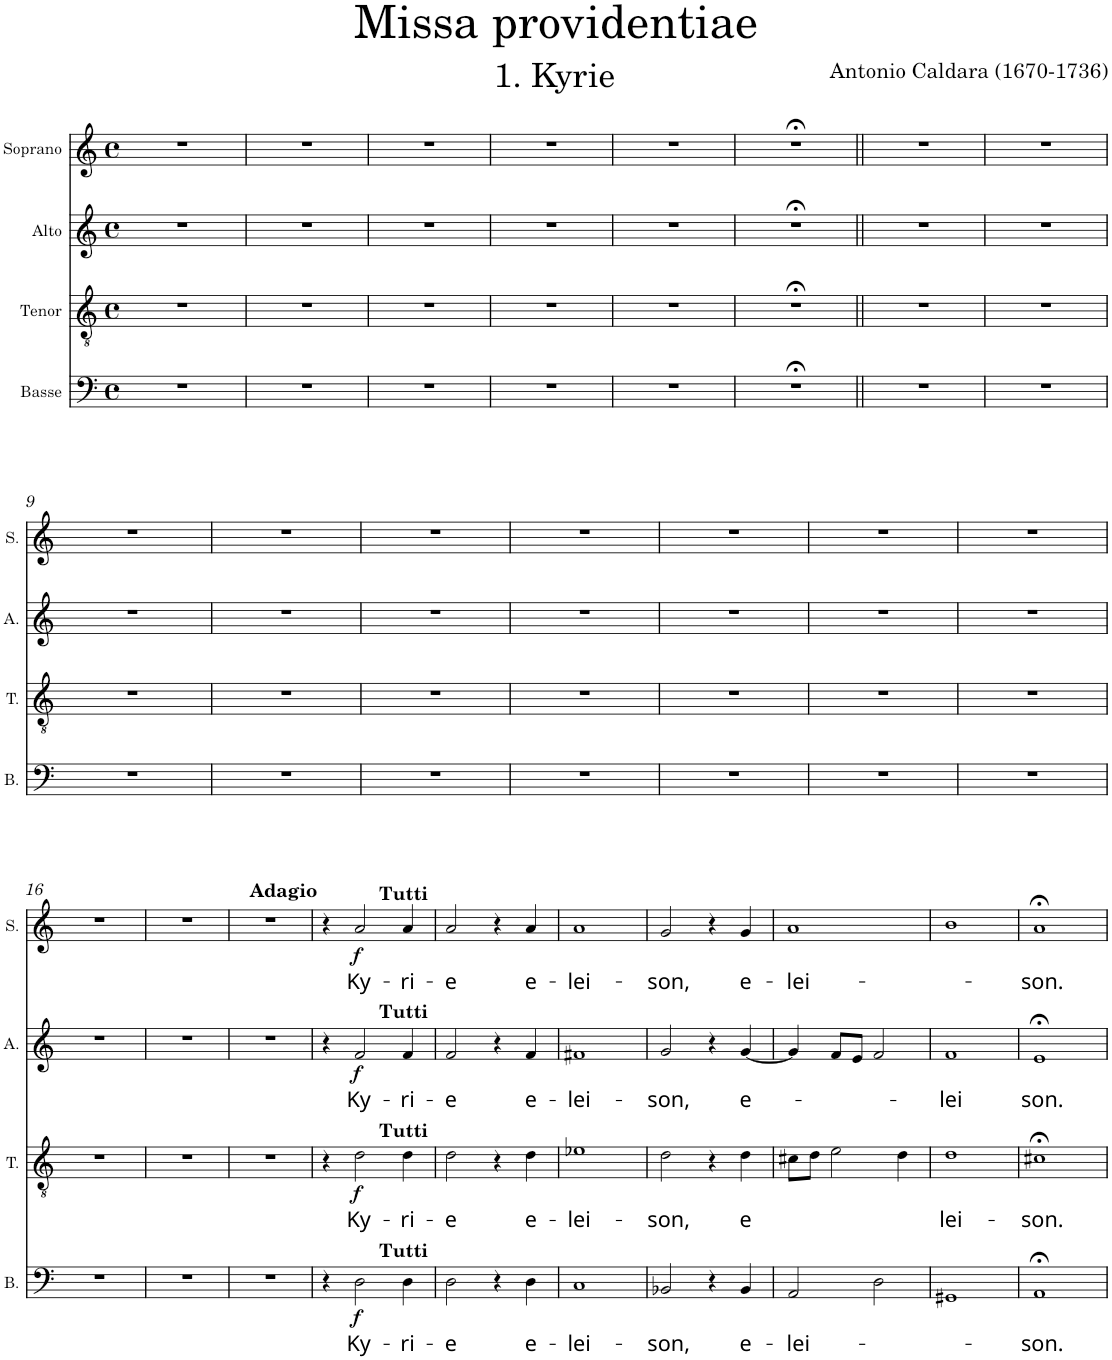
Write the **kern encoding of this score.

**kern	**text	**dynam	**kern	**text	**dynam	**kern	**text	**dynam	**kern	**text	**dynam
*part4	*part4	*part4	*part3	*part3	*part3	*part2	*part2	*part2	*part1	*part1	*part1
*staff4	*staff4	*staff4	*staff3	*staff3	*staff3	*staff2	*staff2	*staff2	*staff1	*staff1	*staff1
*I"Basse	*	*	*I"Tenor	*	*	*I"Alto	*	*	*I"Soprano	*	*
*I'B.	*	*	*I'T.	*	*	*I'A.	*	*	*I'S.	*	*
*clefF4	*	*	*clefGv2	*	*	*clefG2	*	*	*clefG2	*	*
*k[]	*	*	*k[]	*	*	*k[]	*	*	*k[]	*	*
*M4/4	*	*	*M4/4	*	*	*M4/4	*	*	*M4/4	*	*
*met(c)	*	*	*met(c)	*	*	*met(c)	*	*	*met(c)	*	*
=1	=1	=1	=1	=1	=1	=1	=1	=1	=1	=1	=1
1r	.	.	1r	.	.	1r	.	.	1r	.	.
=2	=2	=2	=2	=2	=2	=2	=2	=2	=2	=2	=2
1r	.	.	1r	.	.	1r	.	.	1r	.	.
=3	=3	=3	=3	=3	=3	=3	=3	=3	=3	=3	=3
1r	.	.	1r	.	.	1r	.	.	1r	.	.
=4	=4	=4	=4	=4	=4	=4	=4	=4	=4	=4	=4
1r	.	.	1r	.	.	1r	.	.	1r	.	.
=5	=5	=5	=5	=5	=5	=5	=5	=5	=5	=5	=5
1r	.	.	1r	.	.	1r	.	.	1r	.	.
=6	=6	=6	=6	=6	=6	=6	=6	=6	=6	=6	=6
1r;<	.	.	1r;<	.	.	1r;<	.	.	1r;<	.	.
=7||	=7||	=7||	=7||	=7||	=7||	=7||	=7||	=7||	=7||	=7||	=7||
1r	.	.	1r	.	.	1r	.	.	1r	.	.
=8	=8	=8	=8	=8	=8	=8	=8	=8	=8	=8	=8
1r	.	.	1r	.	.	1r	.	.	1r	.	.
!!LO:LB:g=z
=9	=9	=9	=9	=9	=9	=9	=9	=9	=9	=9	=9
1r	.	.	1r	.	.	1r	.	.	1r	.	.
=10	=10	=10	=10	=10	=10	=10	=10	=10	=10	=10	=10
1r	.	.	1r	.	.	1r	.	.	1r	.	.
=11	=11	=11	=11	=11	=11	=11	=11	=11	=11	=11	=11
1r	.	.	1r	.	.	1r	.	.	1r	.	.
=12	=12	=12	=12	=12	=12	=12	=12	=12	=12	=12	=12
1r	.	.	1r	.	.	1r	.	.	1r	.	.
=13	=13	=13	=13	=13	=13	=13	=13	=13	=13	=13	=13
1r	.	.	1r	.	.	1r	.	.	1r	.	.
=14	=14	=14	=14	=14	=14	=14	=14	=14	=14	=14	=14
1r	.	.	1r	.	.	1r	.	.	1r	.	.
=15	=15	=15	=15	=15	=15	=15	=15	=15	=15	=15	=15
1r	.	.	1r	.	.	1r	.	.	1r	.	.
!!LO:LB:g=z
=16	=16	=16	=16	=16	=16	=16	=16	=16	=16	=16	=16
1r	.	.	1r	.	.	1r	.	.	1r	.	.
=17	=17	=17	=17	=17	=17	=17	=17	=17	=17	=17	=17
1r	.	.	1r	.	.	1r	.	.	1r	.	.
=18	=18	=18	=18	=18	=18	=18	=18	=18	=18	=18	=18
1r	.	.	1r	.	.	1r	.	.	1r	.	.
=19	=19	=19	=19	=19	=19	=19	=19	=19	=19	=19	=19
4r	.	.	4r	.	.	4r	.	.	4r	.	.
!	!	!	!	!	!	!	!	!	!LO:TX:a:B:t=Adagio	!	!
!	!	!	!	!	!	!	!	!	!LO:TX:a:B:t=Tutti	!	!
!	!	!	!	!	!	!LO:TX:a:B:t=Tutti	!	!	!	!	!
!	!	!	!LO:TX:a:B:t=Tutti	!	!	!	!	!	!	!	!
!LO:TX:a:B:t=Tutti	!	!	!	!	!	!	!	!	!	!	!
!	!LO:LY:b	!LO:DY:b	!	!LO:LY:b	!LO:DY:b	!	!LO:LY:b	!LO:DY:b	!	!LO:LY:b	!LO:DY:b
2D\	Ky-	f	2d\	Ky-	f	2f/	Ky-	f	2a/	Ky-	f
!	!LO:LY:b	!	!	!LO:LY:b	!	!	!LO:LY:b	!	!	!LO:LY:b	!
4D\	-ri-	.	4d\	-ri-	.	4f/	-ri-	.	4a/	-ri-	.
=20	=20	=20	=20	=20	=20	=20	=20	=20	=20	=20	=20
!	!LO:LY:b	!	!	!LO:LY:b	!	!	!LO:LY:b	!	!	!LO:LY:b	!
2D\	-e	.	2d\	-e	.	2f/	-e	.	2a/	-e	.
4r	.	.	4r	.	.	4r	.	.	4r	.	.
!	!LO:LY:b	!	!	!LO:LY:b	!	!	!LO:LY:b	!	!	!LO:LY:b	!
4D\	e-	.	4d\	e-	.	4f/	e-	.	4a/	e-	.
=21	=21	=21	=21	=21	=21	=21	=21	=21	=21	=21	=21
!	!LO:LY:b	!	!	!LO:LY:b	!	!	!LO:LY:b	!	!	!LO:LY:b	!
1C	-lei-	.	1e-X	-lei-	.	1f#X	-lei-	.	1a	-lei-	.
=22	=22	=22	=22	=22	=22	=22	=22	=22	=22	=22	=22
!	!LO:LY:b	!	!	!LO:LY:b	!	!	!LO:LY:b	!	!	!LO:LY:b	!
2BB-X/	-son,	.	2d\	-son,	.	2g/	-son,	.	2g/	-son,	.
4r	.	.	4r	.	.	4r	.	.	4r	.	.
!	!LO:LY:b	!	!	!LO:LY:b	!	!	!LO:LY:b	!	!	!LO:LY:b	!
4BB-/	e-	.	4d\	e	.	[4g/	e-	.	4g/	e-	.
=23	=23	=23	=23	=23	=23	=23	=23	=23	=23	=23	=23
!	!LO:LY:b	!	!	!	!	!	!	!	!	!LO:LY:b	!
2AA/	-lei-	.	8c#X\L	.	.	4g/]	.	.	1a	-lei-	.
.	.	.	8d\J	.	.	.	.	.	.	.	.
.	.	.	2e\	.	.	8f/L	.	.	.	.	.
.	.	.	.	.	.	8e/J	.	.	.	.	.
2D\	.	.	.	.	.	2f/	.	.	.	.	.
.	.	.	4d\	.	.	.	.	.	.	.	.
=24	=24	=24	=24	=24	=24	=24	=24	=24	=24	=24	=24
!	!	!	!	!LO:LY:b	!	!	!LO:LY:b	!	!	!	!
1GG#X	.	.	1d	-lei-	.	1f	-lei	.	1b	.	.
=25	=25	=25	=25	=25	=25	=25	=25	=25	=25	=25	=25
!	!LO:LY:b	!	!	!LO:LY:b	!	!	!LO:LY:b	!	!	!LO:LY:b	!
1AA;<	-son.	.	1c#X;<	-son.	.	1e;<	son.	.	1a;<	-son.	.
=	=	=	=	=	=	=	=	=	=	=	=
*-	*-	*-	*-	*-	*-	*-	*-	*-	*-	*-	*-
